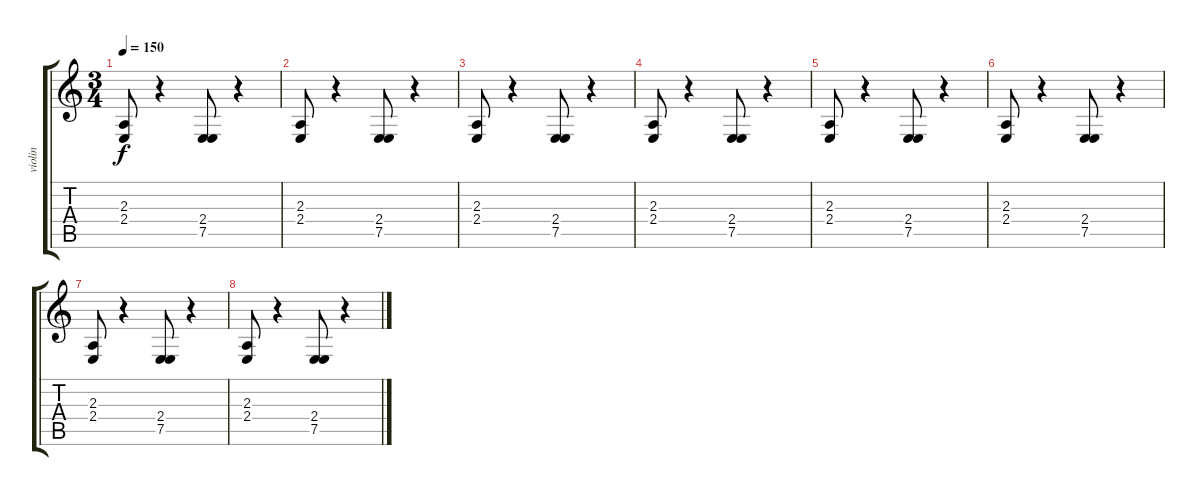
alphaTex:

\track ("violin" "violin") {instrument tremolostrings}
\staff {score tabs}
\tuning (E4 B3 G3 D3 A2 E2) {hide}
\ts (3 4)
\tempo 150
\clef g2
\ks c
(2.3 2.4).8{dy f} r.4 (2.4 7.5).8 r.4 |
(2.3 2.4).8 r.4 (2.4 7.5).8 r.4 |
(2.3 2.4).8 r.4 (2.4 7.5).8 r.4 |
(2.3 2.4).8 r.4 (2.4 7.5).8 r.4 |
(2.3 2.4).8 r.4 (2.4 7.5).8 r.4 |
(2.3 2.4).8 r.4 (2.4 7.5).8 r.4 |
(2.3 2.4).8 r.4 (2.4 7.5).8 r.4 |
(2.3 2.4).8 r.4 (2.4 7.5).8 r.4
